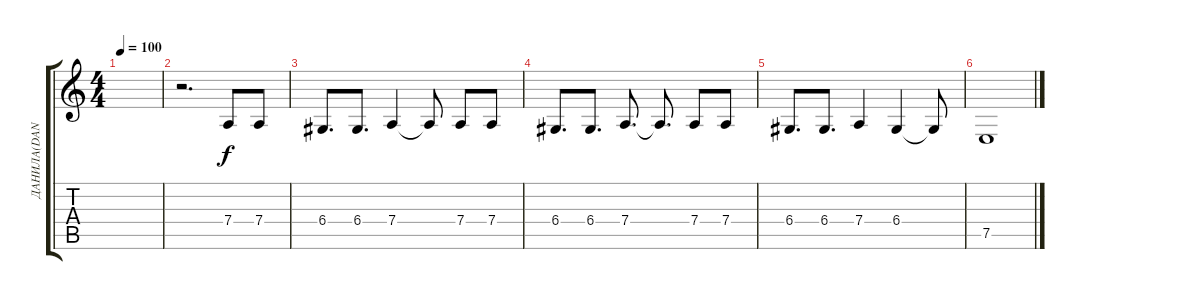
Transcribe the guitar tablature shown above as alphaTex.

\track ("ДАНИЛА(DAN)ВАКАЛ" "ДАНИЛА(DAN") {instrument trumpet}
\staff {score tabs}
\tuning (E4 B3 G3 D3 A2 E2) {hide}
\ts (4 4)
\tempo 100
\clef g2
\ks c
|
r.2{d} 7.4.8 7.4.8 |
6.4.8{d} 6.4.8{d} 7.4.4 7.4{t}.8 7.4.8 7.4.8 |
6.4.8{d} 6.4.8{d} 7.4.8{d} 7.4{t}.8{d} 7.4.8 7.4.8 |
6.4.8{d} 6.4.8{d} 7.4.4 6.4.4 6.4{t}.8 |
7.5.1
